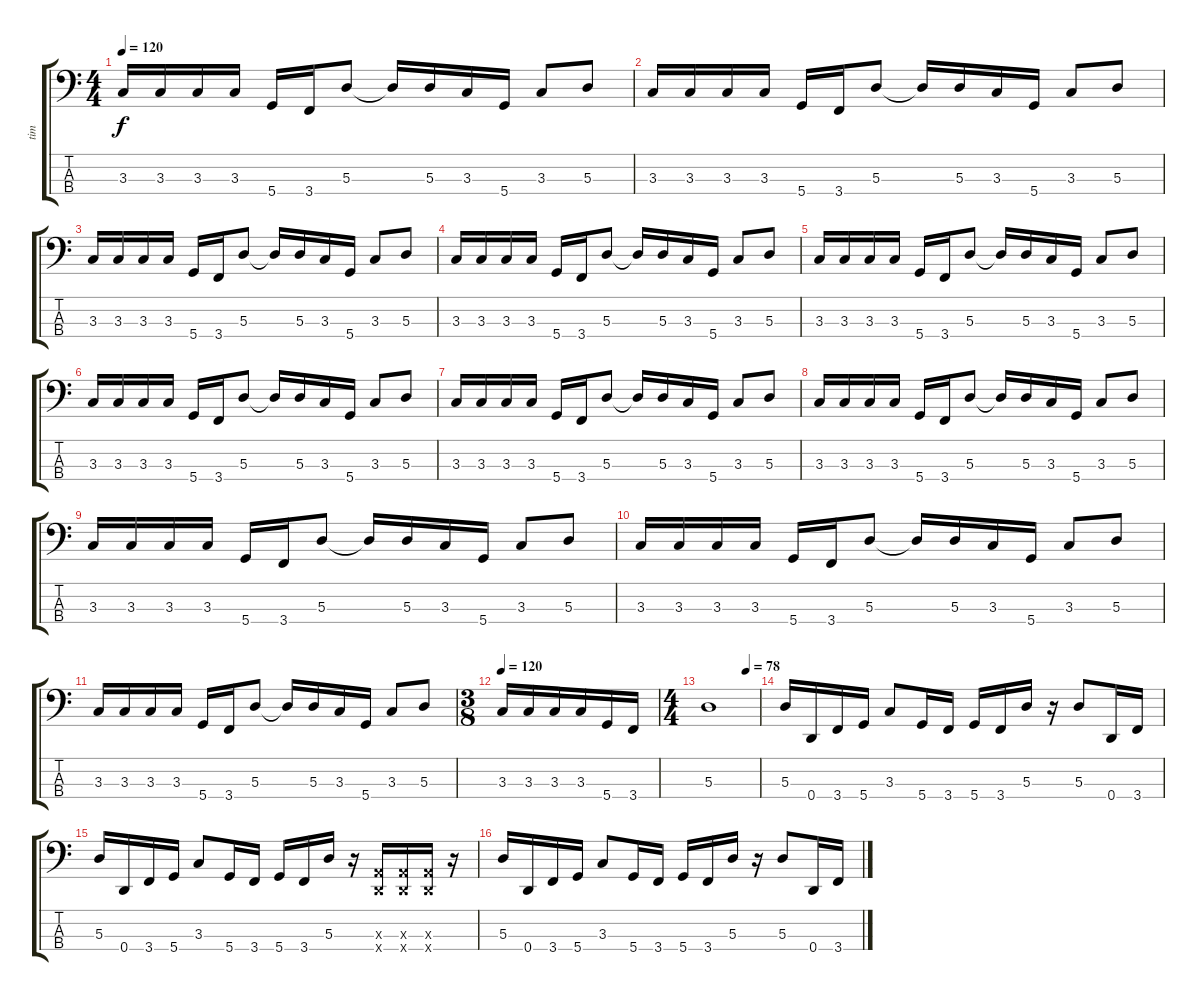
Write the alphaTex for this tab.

\track ("tim" "tim") {instrument electricbassfinger}
\staff {score tabs}
\tuning (G2 D2 A1 D1) {hide}
\ts (4 4)
\tempo 120
\clef f4
\ks c
3.3.16{dy f} 3.3.16 3.3.16 3.3.16 5.4.16 3.4.16 5.3.8 5.3{t}.16 5.3.16 3.3.16 5.4.16 3.3.8 5.3.8 |
3.3.16 3.3.16 3.3.16 3.3.16 5.4.16 3.4.16 5.3.8 5.3{t}.16 5.3.16 3.3.16 5.4.16 3.3.8 5.3.8 |
3.3.16 3.3.16 3.3.16 3.3.16 5.4.16 3.4.16 5.3.8 5.3{t}.16 5.3.16 3.3.16 5.4.16 3.3.8 5.3.8 |
3.3.16 3.3.16 3.3.16 3.3.16 5.4.16 3.4.16 5.3.8 5.3{t}.16 5.3.16 3.3.16 5.4.16 3.3.8 5.3.8 |
3.3.16 3.3.16 3.3.16 3.3.16 5.4.16 3.4.16 5.3.8 5.3{t}.16 5.3.16 3.3.16 5.4.16 3.3.8 5.3.8 |
3.3.16 3.3.16 3.3.16 3.3.16 5.4.16 3.4.16 5.3.8 5.3{t}.16 5.3.16 3.3.16 5.4.16 3.3.8 5.3.8 |
3.3.16 3.3.16 3.3.16 3.3.16 5.4.16 3.4.16 5.3.8 5.3{t}.16 5.3.16 3.3.16 5.4.16 3.3.8 5.3.8 |
3.3.16 3.3.16 3.3.16 3.3.16 5.4.16 3.4.16 5.3.8 5.3{t}.16 5.3.16 3.3.16 5.4.16 3.3.8 5.3.8 |
3.3.16 3.3.16 3.3.16 3.3.16 5.4.16 3.4.16 5.3.8 5.3{t}.16 5.3.16 3.3.16 5.4.16 3.3.8 5.3.8 |
3.3.16 3.3.16 3.3.16 3.3.16 5.4.16 3.4.16 5.3.8 5.3{t}.16 5.3.16 3.3.16 5.4.16 3.3.8 5.3.8 |
3.3.16 3.3.16 3.3.16 3.3.16 5.4.16 3.4.16 5.3.8 5.3{t}.16 5.3.16 3.3.16 5.4.16 3.3.8 5.3.8 |
\ts (3 8)
\tempo 120
3.3.16 3.3.16 3.3.16 3.3.16 5.4.16 3.4.16 |
\ts (4 4)
\tempo (78 0.75)
5.3.1 |
5.3.16 0.4.16 3.4.16 5.4.16 3.3.8 5.4.16 3.4.16 5.4.16 3.4.16 5.3.16 r.16 5.3.8 0.4.16 3.4.16 |
5.3.16 0.4.16 3.4.16 5.4.16 3.3.8 5.4.16 3.4.16 5.4.16 3.4.16 5.3.16 r.16 (0.3{x} 0.4{x}).16 (0.3{x} 0.4{x}).16 (0.3{x} 0.4{x}).16 r.16 |
5.3.16 0.4.16 3.4.16 5.4.16 3.3.8 5.4.16 3.4.16 5.4.16 3.4.16 5.3.16 r.16 5.3.8 0.4.16 3.4.16
